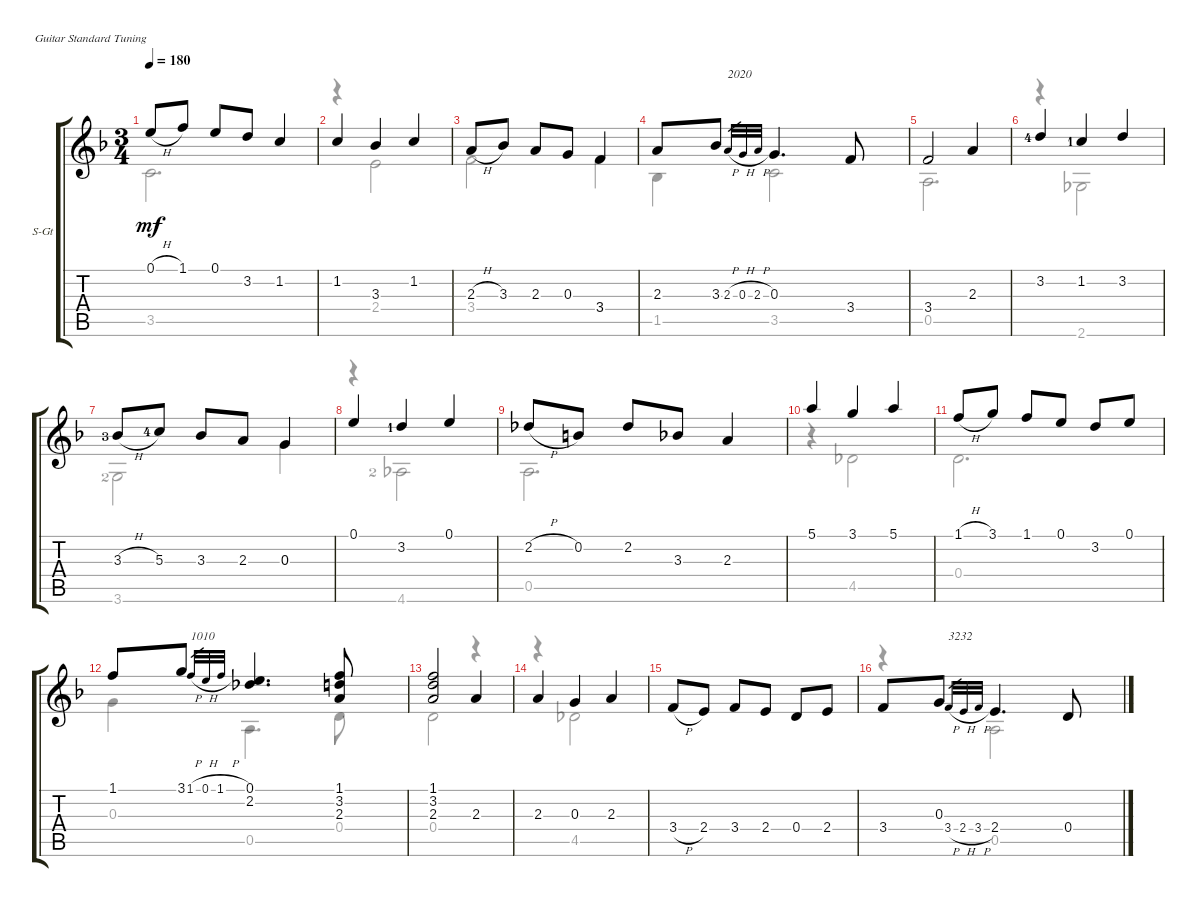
\defaultSystemsLayout 4
\bracketExtendMode groupsimilarinstruments
\firstSystemTrackNameOrientation horizontal
\otherSystemsTrackNameOrientation horizontal
\track ("Steel Guitar" "S-Gt") {instrument acousticguitarsteel}
\staff {score tabs}
\tuning (E4 B3 G3 D3 A2 E2)
\voice
\ts (3 4)
\tempo 180
\clef g2
\ks dminor
0.1{h}.8{dy mf} 1.1.8 0.1.8 3.2.8 1.2.4 |
1.2.4 3.3.4 1.2.4 |
2.3{h}.8 3.3.8 2.3.8 0.3.8 3.4.4 |
2.3.8 3.3.8 2.3{h}.32{txt "2020" gr} 0.3{h}.32{gr} 2.3{h}.32{gr} 0.3.4{d} 3.4.8 |
3.4.2 2.3.4 |
3.2{lf 5}.4 1.2{lf 2}.4 3.2.4 |
3.3{h lf 4}.8 5.3{lf 5}.8 3.3.8 2.3.8 0.3.4 |
0.1.4 3.2{lf 2}.4 0.1.4 |
2.2{h}.8 0.2.8 2.2.8 3.3.8 2.3.4 |
5.1.4 3.1.4 5.1.4 |
1.1{h}.8 3.1.8 1.1.8 0.1.8 3.2.8 0.1.8 |
1.1.8 3.1.8 1.1{h}.32{txt "1010" gr} 0.1{h}.32{gr} 1.1{h}.32{gr} (0.1 2.2).4{d} (3.2 1.1 2.3).8 |
(2.3 3.2 1.1).2 2.3.4 |
2.3.4 0.3.4 2.3.4 |
3.4{h}.8 2.4.8 3.4.8 2.4.8 0.4.8 2.4.8 |
3.4.8 0.3.8 3.4{h}.32{txt "3232" gr} 2.4{h}.32{gr} 3.4{h}.32{gr} 2.4.4{d} 0.4.8
\voice
\clef g2
\ottava regular
\simile none
\ks dminor
3.5.2{d dy mf} |
r.4 2.4.2 |
3.4.2 3.4.4 |
1.5.4 3.5.2 |
0.5.2{d} |
r.4 2.6.2 |
3.6{lf 3}.2 0.3.4 |
r.4 4.6{lf 3}.2 |
0.5.2{d} |
r.4 4.5.2 |
0.4.2{d} |
0.3.4 0.5.4{d} 0.4.8 |
0.4.2 r.4 |
r.4 4.5.2 |
|
r.4 0.5.2
